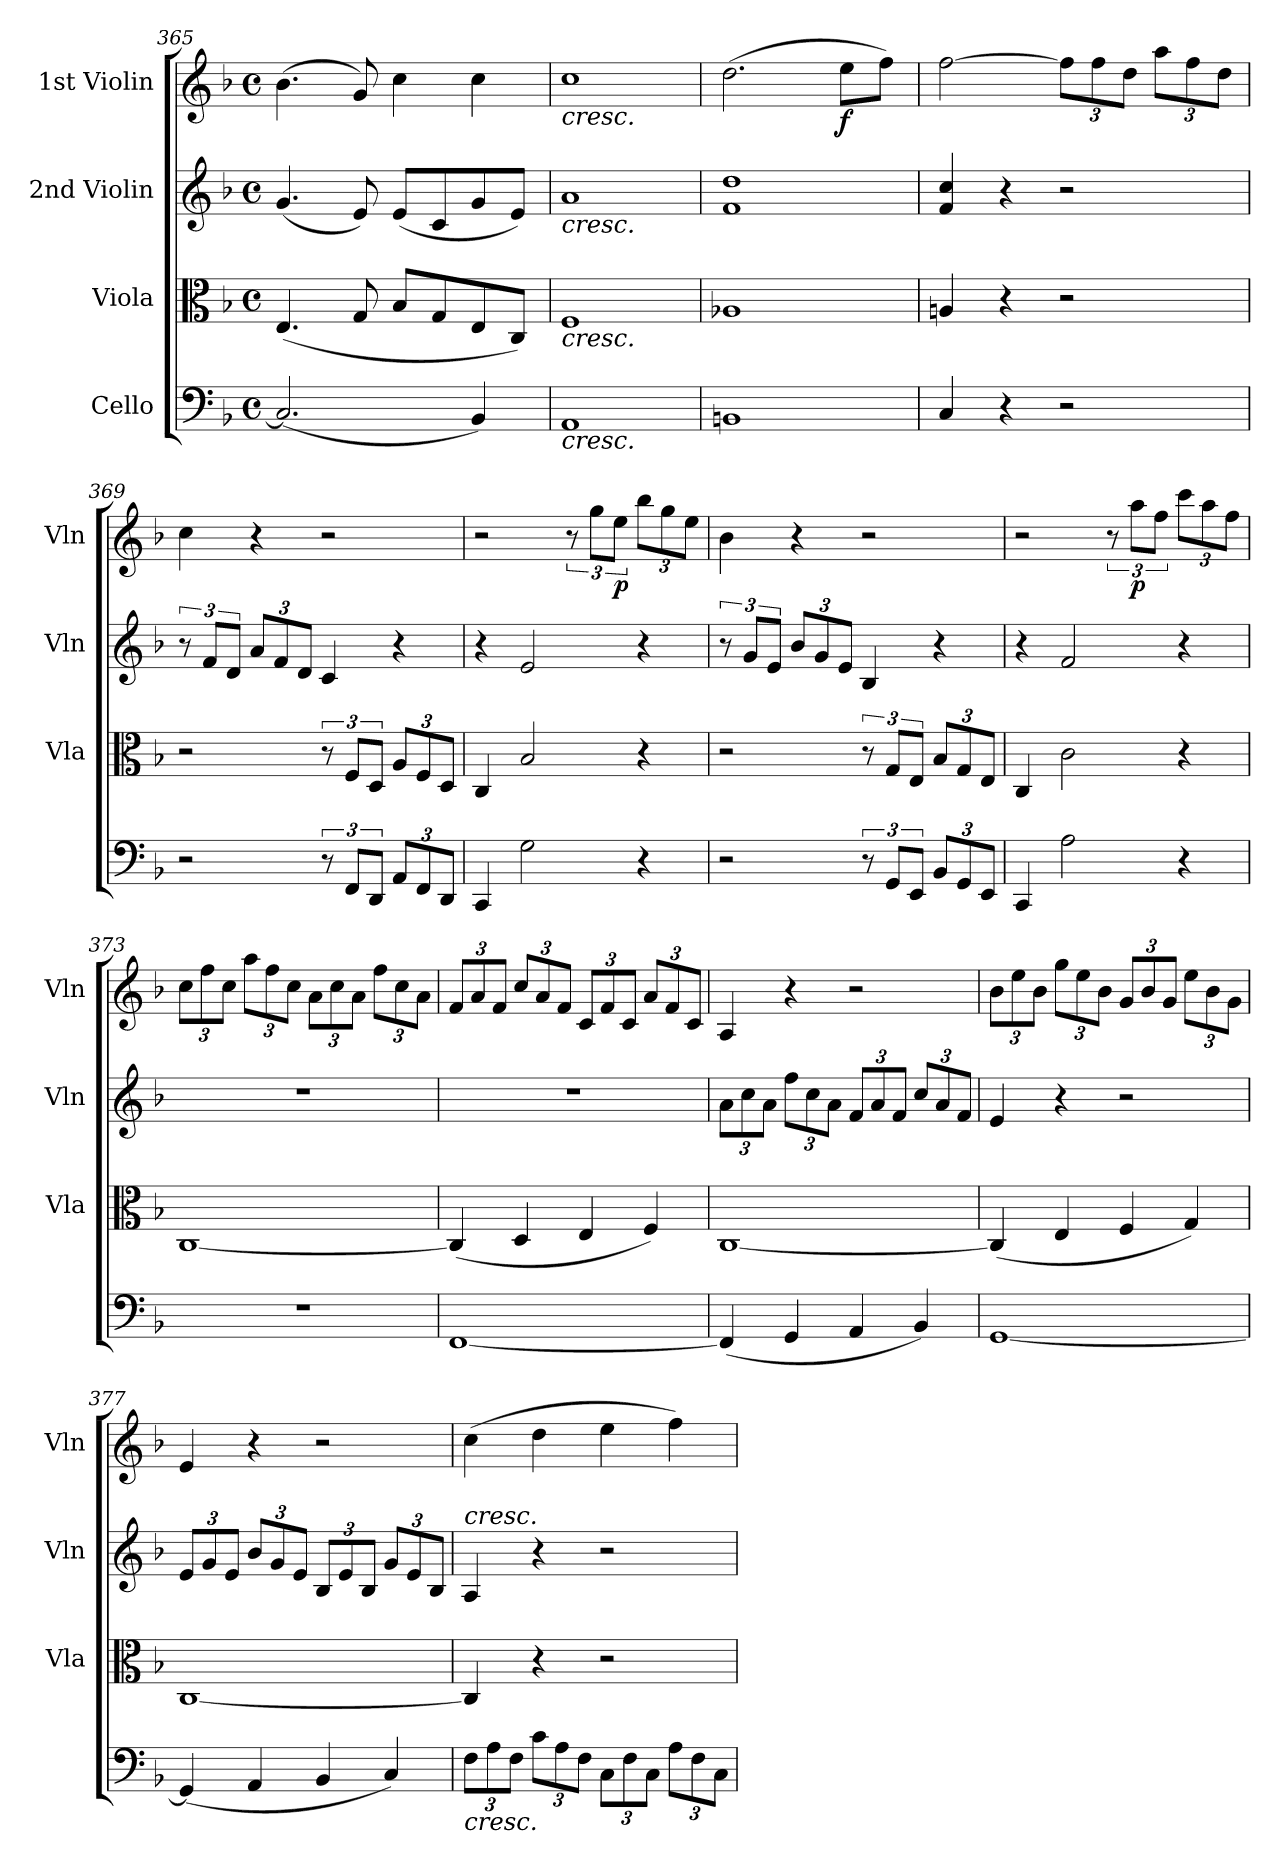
**kern	**kern	**kern	**kern	**dynam
*part4	*part3	*part2	*part1	*part1
*staff4	*staff3	*staff2	*staff1	*staff1
*I"Cello	*I"Viola	*I"2nd Violin	*I"1st Violin	*
*	*I'Vla	*I'Vln	*I'Vln	*
*clefF4	*clefC3	*clefG2	*clefG2	*
*k[b-]	*k[b-]	*k[b-]	*k[b-]	*
*F:	*F:	*F:	*F:	*
*M4/4	*M4/4	*M4/4	*M4/4	*
*met(c)	*met(c)	*met(c)	*met(c)	*
=365	=365	=365	=365	=365
(2.C]	(4.E	(4.g	(4.b-	.
.	8G	8e)	8g)	.
.	8B-L	(8eL	4cc	.
.	8G	8c	.	.
4BB-)	8E	8g	4cc	.
.	8CJ)	8eJ)	.	.
=366	=366	=366	=366	=366
!	!	!	!LO:TX:b:i:t=cresc.	!
!	!	!LO:TX:b:i:t=cresc.	!	!
!	!LO:TX:b:i:t=cresc.	!	!	!
!LO:TX:b:i:t=cresc.	!	!	!	!
1AA	1F	1a	1cc	.
=367	=367	=367	=367	=367
1BBn	1A-X	1f 1dd	(2.dd	.
.	.	.	8eeL	f
.	.	.	8ffJ)	.
=368	=368	=368	=368	=368
4C	4An	4f 4cc	[2ff	.
4r	4r	4r	.	.
2r	2r	2r	12ffL]	.
.	.	.	12ff	.
.	.	.	12ddJ	.
.	.	.	12aaL	.
.	.	.	12ff	.
.	.	.	12ddJ	.
=369	=369	=369	=369	=369
2r	2r	12r	4cc	.
.	.	12fL	.	.
.	.	12dJ	.	.
.	.	12aL	4r	.
.	.	12f	.	.
.	.	12dJ	.	.
12r	12r	4c	2r	.
12FFL	12FL	.	.	.
12DDJ	12DJ	.	.	.
12AAL	12AL	4r	.	.
12FF	12F	.	.	.
12DDJ	12DJ	.	.	.
=370	=370	=370	=370	=370
4CC	4C	4r	2r	.
2G	2B-	2e	.	.
.	.	.	12r	.
.	.	.	12ggL	.
.	.	.	12eeJ	p
4r	4r	4r	12bb-L	.
.	.	.	12gg	.
.	.	.	12eeJ	.
=371	=371	=371	=371	=371
2r	2r	12r	4b-	.
.	.	12gL	.	.
.	.	12eJ	.	.
.	.	12b-L	4r	.
.	.	12g	.	.
.	.	12eJ	.	.
12r	12r	4B-	2r	.
12GGL	12GL	.	.	.
12EEJ	12EJ	.	.	.
12BB-L	12B-L	4r	.	.
12GG	12G	.	.	.
12EEJ	12EJ	.	.	.
=372	=372	=372	=372	=372
4CC	4C	4r	2r	.
2A	2c	2f	.	.
.	.	.	12r	.
.	.	.	12aaL	p
.	.	.	12ffJ	.
4r	4r	4r	12cccL	.
.	.	.	12aa	.
.	.	.	12ffJ	.
=373	=373	=373	=373	=373
1r	[1C	1r	12ccL	.
.	.	.	12ff	.
.	.	.	12ccJ	.
.	.	.	12aaL	.
.	.	.	12ff	.
.	.	.	12ccJ	.
.	.	.	12aL	.
.	.	.	12cc	.
.	.	.	12aJ	.
.	.	.	12ffL	.
.	.	.	12cc	.
.	.	.	12aJ	.
=374	=374	=374	=374	=374
[1FF	(4C]	1r	12fL	.
.	.	.	12a	.
.	.	.	12fJ	.
.	4D	.	12ccL	.
.	.	.	12a	.
.	.	.	12fJ	.
.	4E	.	12cL	.
.	.	.	12f	.
.	.	.	12cJ	.
.	4F)	.	12aL	.
.	.	.	12f	.
.	.	.	12cJ	.
=375	=375	=375	=375	=375
(4FF]	[1C	12aL	4A	.
.	.	12cc	.	.
.	.	12aJ	.	.
4GG	.	12ffL	4r	.
.	.	12cc	.	.
.	.	12aJ	.	.
4AA	.	12fL	2r	.
.	.	12a	.	.
.	.	12fJ	.	.
4BB-)	.	12ccL	.	.
.	.	12a	.	.
.	.	12fJ	.	.
=376	=376	=376	=376	=376
[1GG	(4C]	4e	12b-L	.
.	.	.	12ee	.
.	.	.	12b-J	.
.	4E	4r	12ggL	.
.	.	.	12ee	.
.	.	.	12b-J	.
.	4F	2r	12gL	.
.	.	.	12b-	.
.	.	.	12gJ	.
.	4G)	.	12eeL	.
.	.	.	12b-	.
.	.	.	12gJ	.
=377	=377	=377	=377	=377
(4GG]	[1C	12eL	4e	.
.	.	12g	.	.
.	.	12eJ	.	.
4AA	.	12b-L	4r	.
.	.	12g	.	.
.	.	12eJ	.	.
4BB-	.	12B-L	2r	.
.	.	12e	.	.
.	.	12B-J	.	.
4C)	.	12gL	.	.
.	.	12e	.	.
.	.	12B-J	.	.
=378	=378	=378	=378	=378
!	!	!LO:TX:a:i:t=cresc.	!	!
!LO:TX:b:i:t=cresc.	!	!	!	!
12FL	4C]	4A	(4cc	.
12A	.	.	.	.
12FJ	.	.	.	.
12cL	4r	4r	4dd	.
12A	.	.	.	.
12FJ	.	.	.	.
12CL	2r	2r	4ee	.
12F	.	.	.	.
12CJ	.	.	.	.
12AL	.	.	4ff)	.
12F	.	.	.	.
12CJ	.	.	.	.
=	=	=	=	=
*-	*-	*-	*-	*-
